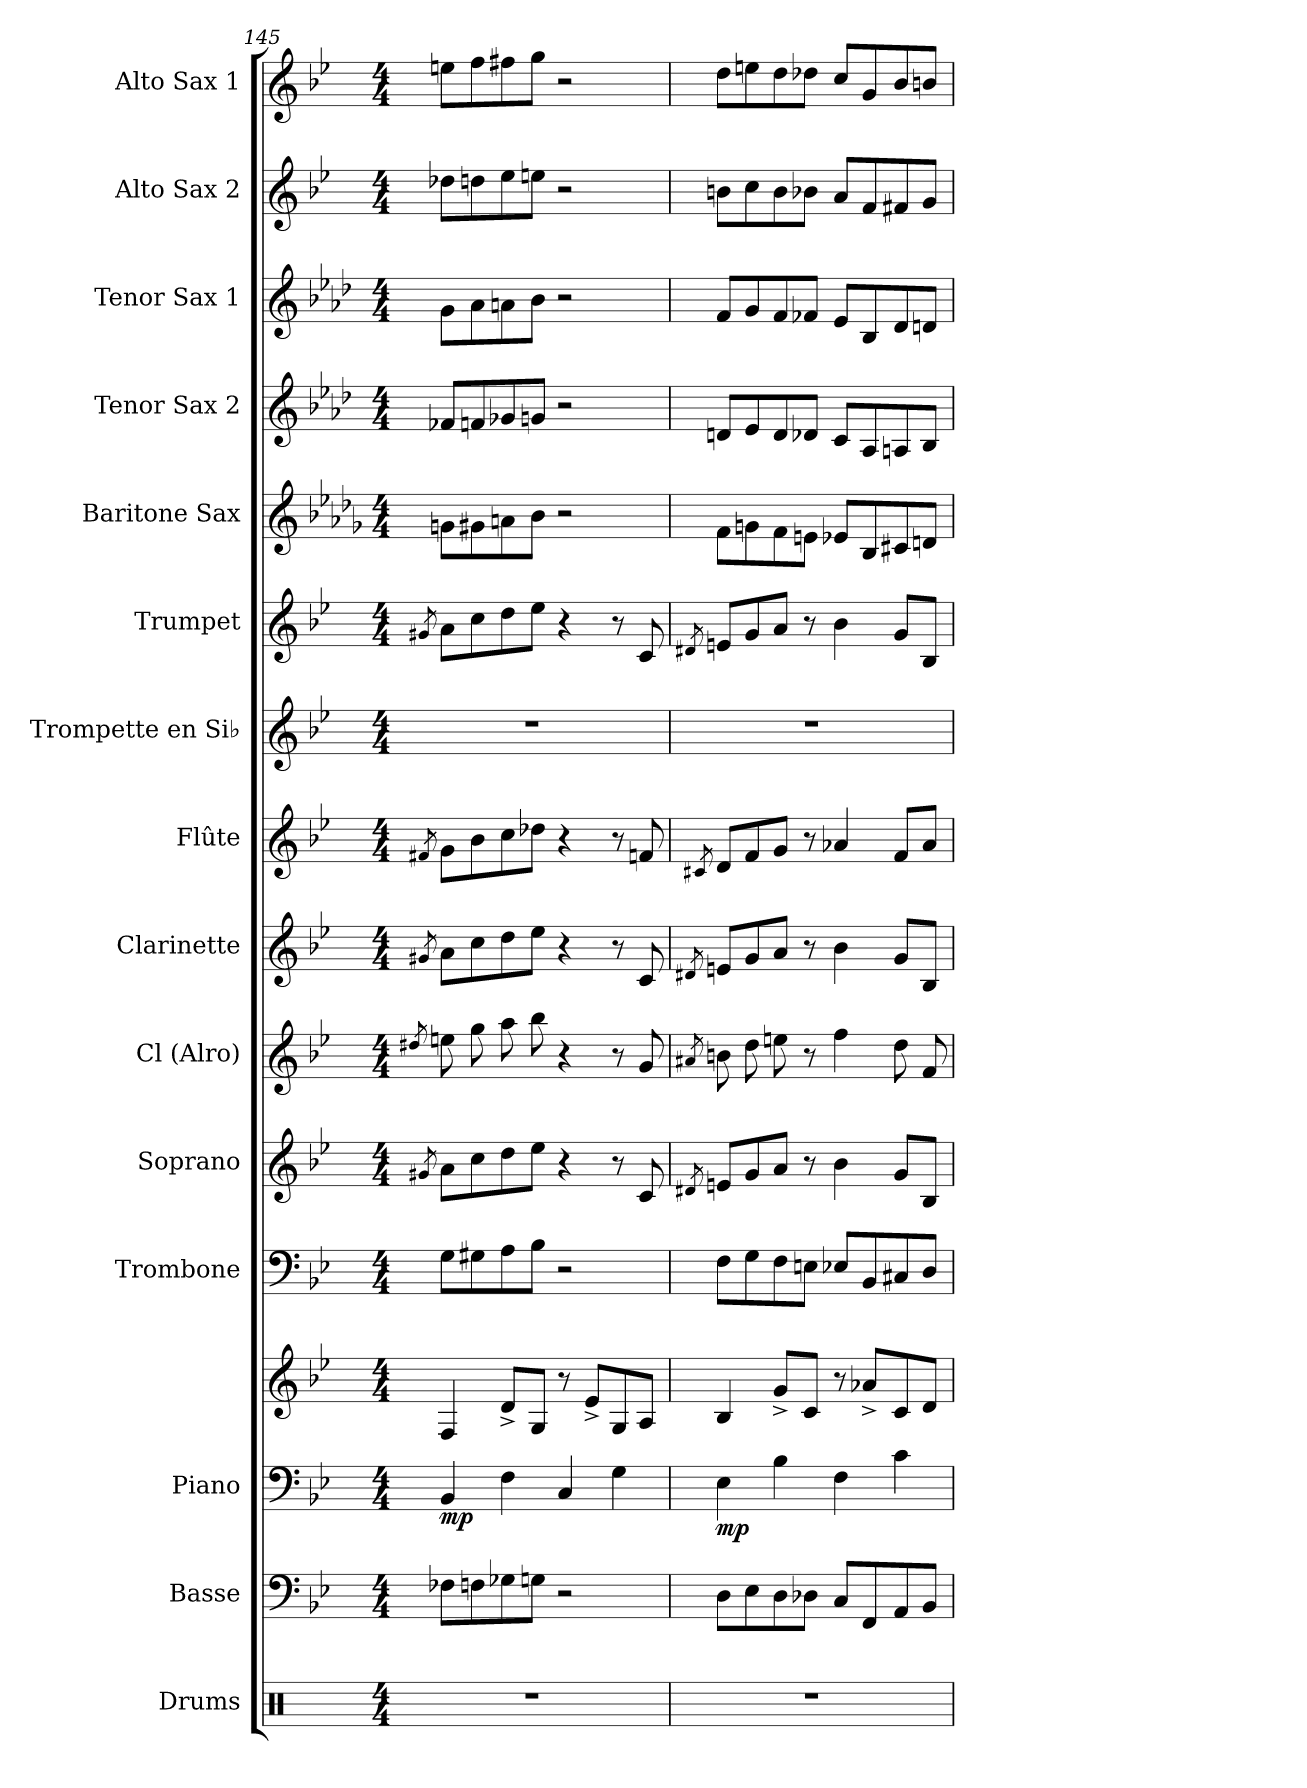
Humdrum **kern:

**kern	**kern	**kern	**kern	**dynam	**kern	**kern	**kern	**kern	**kern	**kern	**kern	**kern	**kern	**kern	**kern	**kern
*part15	*part14	*part13	*part13	*part13	*part12	*part11	*part10	*part9	*part8	*part7	*part6	*part5	*part4	*part3	*part2	*part1
*staff16	*staff15	*staff14	*staff13	*staff13/14	*staff12	*staff11	*staff10	*staff9	*staff8	*staff7	*staff6	*staff5	*staff4	*staff3	*staff2	*staff1
*I"Drums	*I"Basse	*I"Piano	*	*	*I"Trombone	*I"Soprano	*I"Cl (Alro)	*I"Clarinette	*I"Flûte	*I"Trompette en Si♭	*I"Trumpet	*I"Baritone Sax	*I"Tenor Sax 2	*I"Tenor Sax 1	*I"Alto Sax 2	*I"Alto Sax 1
*	*I'B	*I'P	*	*	*I'Tb	*I'Sop	*I'Cla	*I'Cl	*I'Fl.	*I'Tromp. Si♭	*I'Tp	*I'Bar	*	*	*I'Sa2	*I'Sa1
*clefX	*clefF4	*clefF4	*clefG2	*	*clefF4	*clefG2	*clefG2	*clefG2	*clefG2	*clefG2	*clefG2	*clefG2	*clefG2	*clefG2	*clefG2	*clefG2
*	*ITrd7c12	*	*	*	*	*ITrd1c2	*ITrd5c9	*ITrd1c2	*	*ITrd1c2	*ITrd1c2	*ITrd12c21	*ITrd8c14	*ITrd8c14	*ITrd5c9	*ITrd5c9
*k[]	*k[b-e-]	*k[b-e-]	*k[b-e-]	*	*k[b-e-]	*k[b-e-a-d-]	*k[b-e-a-d-g-]	*k[b-e-a-d-]	*k[b-e-]	*k[b-e-a-d-]	*k[b-e-a-d-]	*k[b-e-a-d-g-]	*k[b-e-a-d-]	*k[b-e-a-d-]	*k[b-e-a-d-g-]	*k[b-e-a-d-g-]
*M4/4	*M4/4	*M4/4	*M4/4	*	*M4/4	*M4/4	*M4/4	*M4/4	*M4/4	*M4/4	*M4/4	*M4/4	*M4/4	*M4/4	*M4/4	*M4/4
=145	=145	=145	=145	=145	=145	=145	=145	=145	=145	=145	=145	=145	=145	=145	=145	=145
.	.	.	.	.	.	8qf#X/	8qf#X/	8qf#X/	8qf#X/	.	8qf#X/	.	.	.	.	.
!	!	!	!	!LO:DY:b=2	!	!	!	!	!	!	!	!	!	!	!	!
1r	8FF-X\L	4BB-/	4F/	mp	8G\L	8g\L	8gn\	8g\L	8g\L	1r	8g\L	8Gn\L	8F-X/L	8G\L	8f-X\L	8gn\L
.	8FFn\	.	.	.	8G#X\	8b-\	8b-\	8b-\	8b-\	.	8b-\	8G#X\	8Fn/	8A-\	8fn\	8a-\
.	8GG-X\	4F\	8d^/L	.	8A\	8cc\	8cc\	8cc\	8cc\	.	8cc\	8An\	8G-X/	8An\	8g-\	8an\
.	8GGn\J	.	8G/J	.	8B-\J	8dd-\J	8dd-\	8dd-\J	8dd-X\J	.	8dd-\J	8B-\J	8Gn/J	8B-\J	8gn\J	8b-\J
.	2r	4C/	8r	.	2r	4r	4r	4r	4r	.	4r	2r	2r	2r	2r	2r
.	.	.	8e-^/L	.	.	.	.	.	.	.	.	.	.	.	.	.
.	.	4G\	8G/	.	.	8r	8r	8r	8r	.	8r	.	.	.	.	.
.	.	.	8A/J	.	.	8B-/	8B-/	8B-/	8fn/	.	8B-/	.	.	.	.	.
=146	=146	=146	=146	=146	=146	=146	=146	=146	=146	=146	=146	=146	=146	=146	=146	=146
.	.	.	.	.	.	8qc#X/	8qc#X/	8qc#X/	8qc#X/	.	8qc#X/	.	.	.	.	.
!	!	!	!	!LO:DY:b=2	!	!	!	!	!	!	!	!	!	!	!	!
1r	8DD\L	4E-\	4B-/	mp	8F\L	8dn/L	8dn\	8dn/L	8d/L	1r	8dn/L	8F\L	8Dn/L	8F/L	8dn\L	8f\L
.	8EE-\	.	.	.	8G\	8f/	8f\	8f/	8f/	.	8f/	8Gn\	8E-/	8G/	8e-\	8gn\
.	8DD\	4B-\	8g^/L	.	8F\	8g/J	8gn\	8g/J	8g/J	.	8g/J	8F\	8D/	8F/	8d\	8f\
.	8DD-X\J	.	8c/J	.	8En\J	8r	8r	8r	8r	.	8r	8En\J	8D-X/J	8F-X/J	8d-X\J	8f-X\J
.	8CC/L	4F\	8r	.	8E-X/L	4a-\	4a-\	4a-\	4a-X/	.	4a-\	8E-X/L	8C/L	8E-/L	8c/L	8e-/L
.	8FFF/	.	8a-X^/L	.	8BB-/	.	.	.	.	.	.	8BB-/	8AA-/	8BB-/	8A-/	8B-/
.	8AAA/	4c\	8c/	.	8C#X/	8f/L	8f\	8f/L	8f/L	.	8f/L	8C#X/	8AAn/	8D-/	8An/	8d-/
.	8BBB-/J	.	8d/J	.	8D/J	8A-/J	8A-/	8A-/J	8a-/J	.	8A-/J	8Dn/J	8BB-/J	8Dn/J	8B-/J	8dn/J
=	=	=	=	=	=	=	=	=	=	=	=	=	=	=	=	=
*-	*-	*-	*-	*-	*-	*-	*-	*-	*-	*-	*-	*-	*-	*-	*-	*-
